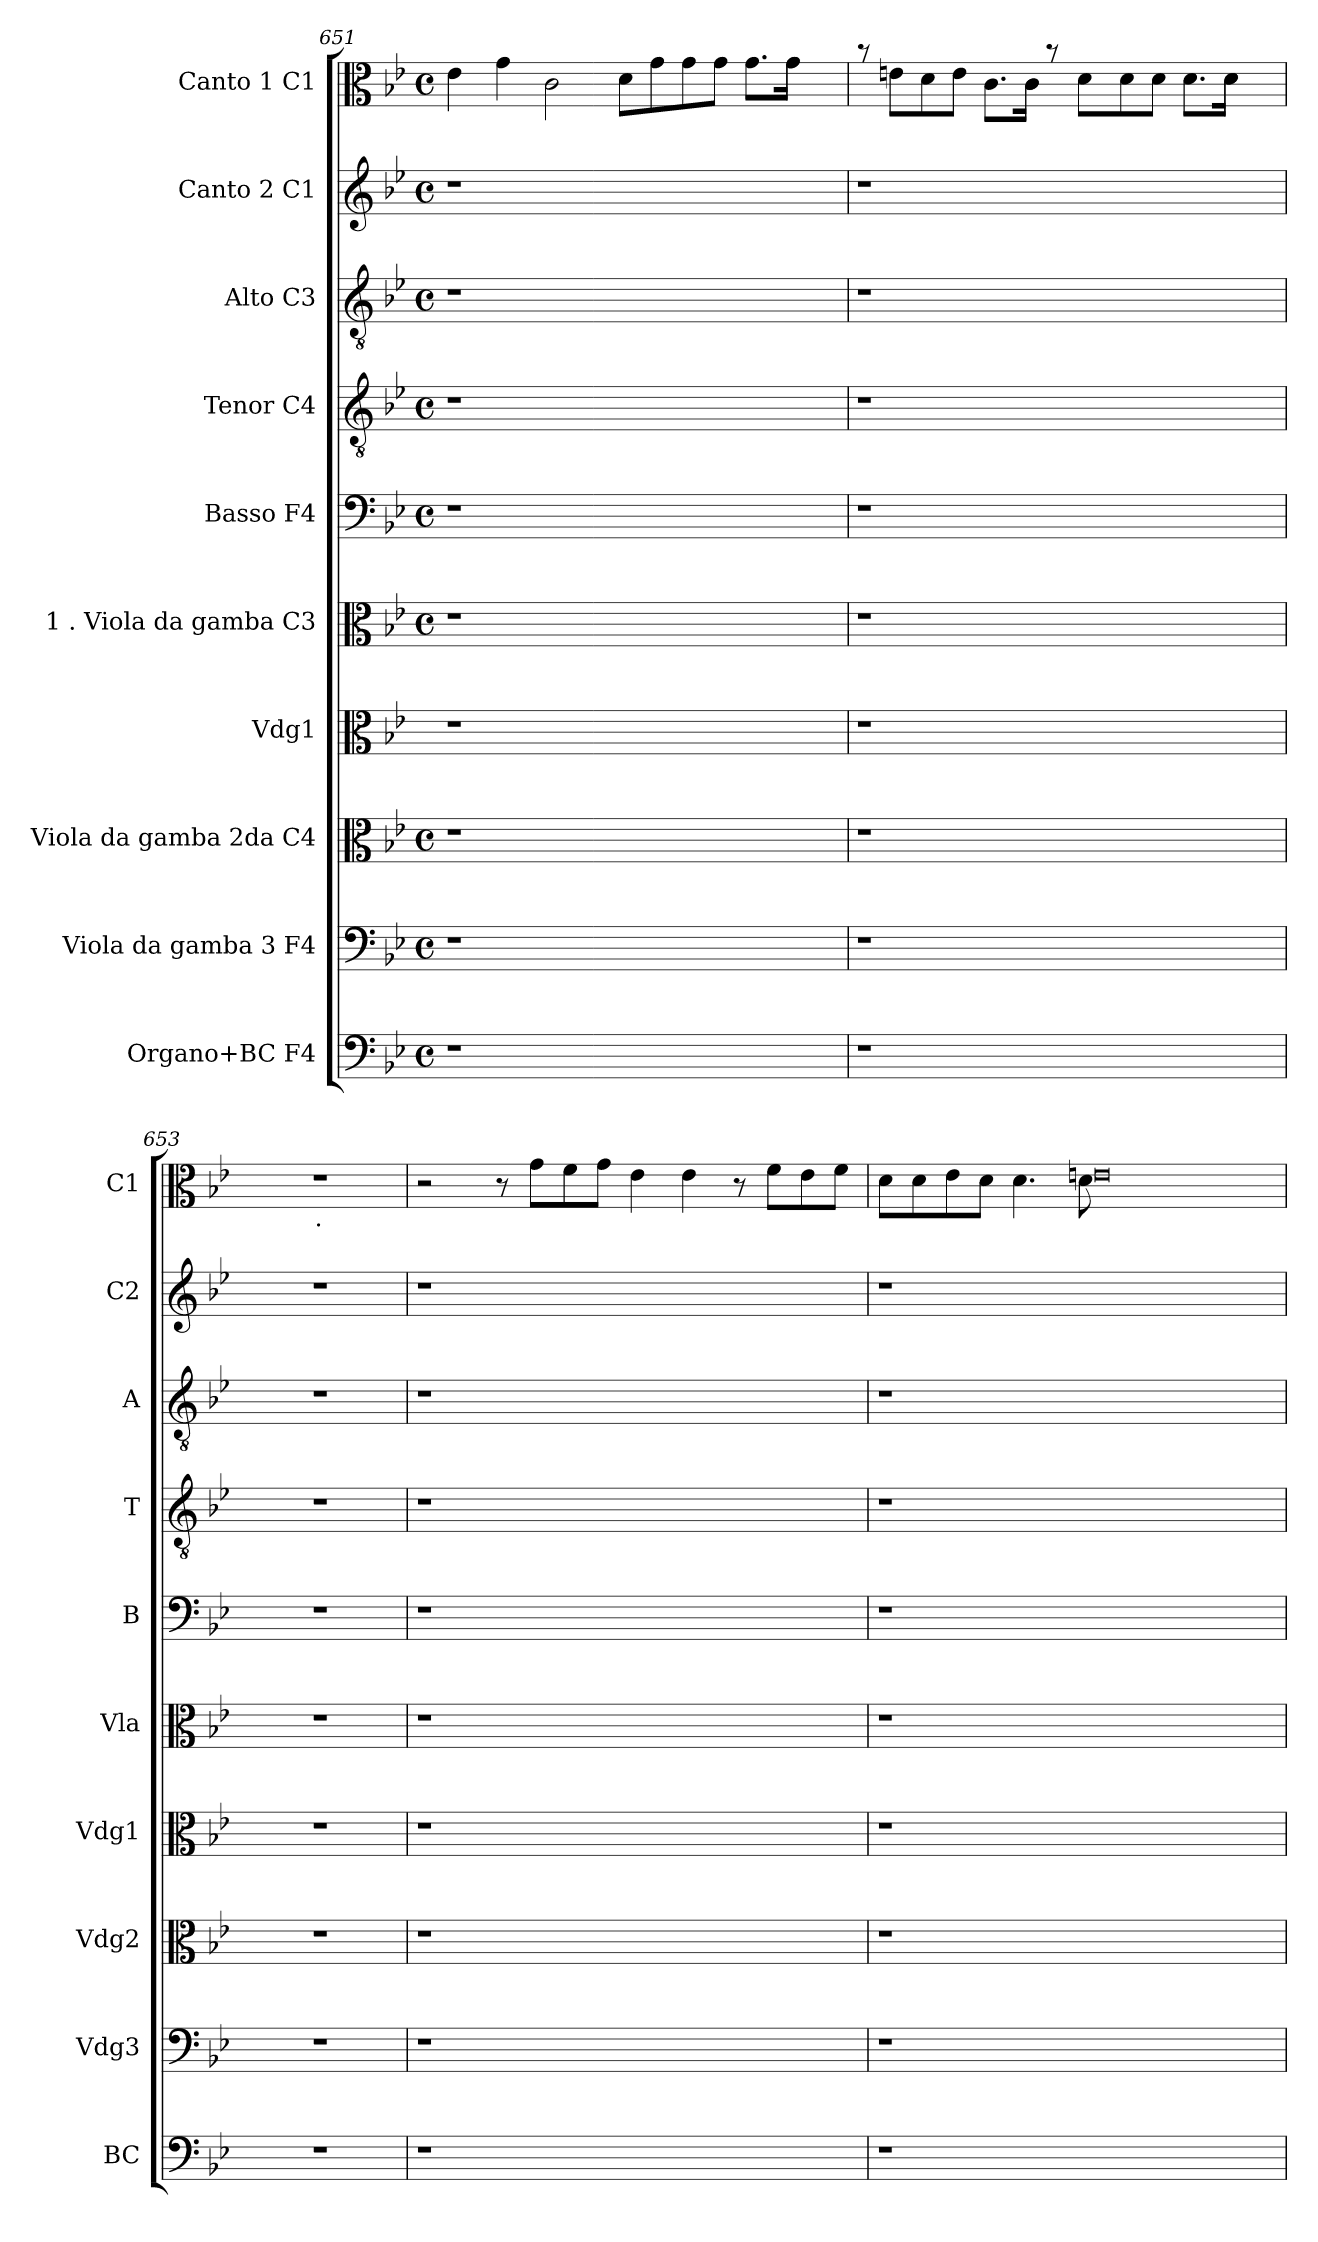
**kern	**kern	**kern	**kern	**kern	**kern	**kern	**kern	**kern	**kern
*part10	*part9	*part8	*part7	*part6	*part5	*part4	*part3	*part2	*part1
*staff10	*staff9	*staff8	*staff7	*staff6	*staff5	*staff4	*staff3	*staff2	*staff1
*I"Organo+BC F4	*I"Viola da gamba 3 F4	*I"Viola da gamba 2da C4	*I"Vdg1	*I"1 . Viola da gamba C3	*I"Basso F4	*I"Tenor C4	*I"Alto C3	*I"Canto 2 C1	*I"Canto 1 C1
*I'BC	*I'Vdg3	*I'Vdg2	*I'Vdg1	*I'Vla	*I'B	*I'T	*I'A	*I'C2	*I'C1
*clefF4	*clefF4	*clefC3	*clefC3	*clefC3	*clefF4	*clefGv2	*clefGv2	*clefG2	*clefC3
*k[b-e-]	*k[b-e-]	*k[b-e-]	*k[b-e-]	*k[b-e-]	*k[b-e-]	*k[b-e-]	*k[b-e-]	*k[b-e-]	*k[b-e-]
*B-:	*B-:	*B-:	*B-:	*B-:	*B-:	*B-:	*B-:	*B-:	*B-:
*M4/4	*M4/4	*M4/4	*	*M4/4	*M4/4	*M4/4	*M4/4	*M4/4	*M4/4
*met(c)	*met(c)	*met(c)	*	*met(c)	*met(c)	*met(c)	*met(c)	*met(c)	*met(c)
=651	=651	=651	=651	=651	=651	=651	=651	=651	=651
*	*	*	*	*	*	*	*	*	*^
1r	1r	1r	1r	1r	1r	1r	1r	1r	4e-\	1ryy
.	.	.	.	.	.	.	.	.	4g\	.
.	.	.	.	.	.	.	.	.	2c\	.
2...ryy	2...ryy	2...ryy	2...ryy	2...ryy	2...ryy	2...ryy	2...ryy	2...ryy	8d\L	2ryy
.	.	.	.	.	.	.	.	.	8g\	.
.	.	.	.	.	.	.	.	.	8g\	.
.	.	.	.	.	.	.	.	.	8g\J	.
.	.	.	.	.	.	.	.	.	8.g\L	8.ryy
.	.	.	.	.	.	.	.	.	16g\Jk	4g\
.	.	.	.	.	.	.	.	.	8.ryy	.
!!LO:LB:g=z	!!
=652	=652	=652	=652	=652	=652	=652	=652	=652	=652	=652
1r	1r	1r	1r	1r	1r	1r	1r	1r	8rb	2ryy
.	.	.	.	.	.	.	.	.	8en\L	.
.	.	.	.	.	.	.	.	.	8d\	.
.	.	.	.	.	.	.	.	.	8e\J	.
.	.	.	.	.	.	.	.	.	8.c\L	8.ryy
.	.	.	.	.	.	.	.	.	16c\Jk	4c\
.	.	.	.	.	.	.	.	.	8rb	.
.	.	.	.	.	.	.	.	.	8d\L	.
.	.	.	.	.	.	.	.	.	.	2ryy
2ryy	2ryy	2ryy	2ryy	2ryy	2ryy	2ryy	2ryy	2ryy	8d\	.
.	.	.	.	.	.	.	.	.	8d\J	.
.	.	.	.	.	.	.	.	.	8.d\L	.
.	.	.	.	.	.	.	.	.	16d\Jk	4d\
8.ryy	8.ryy	8.ryy	8.ryy	8.ryy	8.ryy	8.ryy	8.ryy	8.ryy	8.ryy	.
=653	=653	=653	=653	=653	=653	=653	=653	=653	=653	=653
1r	1r	1r	1r	1r	1r	1r	1r	1r	1r	4...ryy
!	!	!	!	!	!	!	!	!	!	!LO:TX:b:t=.
.	.	.	.	.	.	.	.	.	.	2ryy
.	.	.	.	.	.	.	.	.	.	32ryy
*	*	*	*	*	*	*	*	*	*v	*v
=654	=654	=654	=654	=654	=654	=654	=654	=654	=654
1r	1r	1r	1r	1r	1r	1r	1r	1r	2r
.	.	.	.	.	.	.	.	.	8r
.	.	.	.	.	.	.	.	.	8g\L
.	.	.	.	.	.	.	.	.	8f\
.	.	.	.	.	.	.	.	.	8g\J
1ryy	1ryy	1ryy	1ryy	1ryy	1ryy	1ryy	1ryy	1ryy	4e-\
.	.	.	.	.	.	.	.	.	4e-\
.	.	.	.	.	.	.	.	.	8r
.	.	.	.	.	.	.	.	.	8f\L
.	.	.	.	.	.	.	.	.	8e-\
.	.	.	.	.	.	.	.	.	8f\J
=655	=655	=655	=655	=655	=655	=655	=655	=655	=655
*	*	*	*	*	*	*	*	*	*^
1r	1r	1r	1r	1r	1r	1r	1r	1r	8d\L	2..ryy
.	.	.	.	.	.	.	.	.	8d\	.
.	.	.	.	.	.	.	.	.	8e-\	.
.	.	.	.	.	.	.	.	.	8d\J	.
.	.	.	.	.	.	.	.	.	4.d\	.
.	.	.	.	.	.	.	.	.	8d\	0en
1...ryy	1...ryy	1...ryy	1...ryy	1...ryy	1...ryy	1...ryy	1...ryy	1...ryy	1...ryy	.
*	*	*	*	*	*	*	*	*	*v	*v
=!	=!	=!	=!	=!	=!	=!	=!	=!	=!
*-	*-	*-	*-	*-	*-	*-	*-	*-	*-
